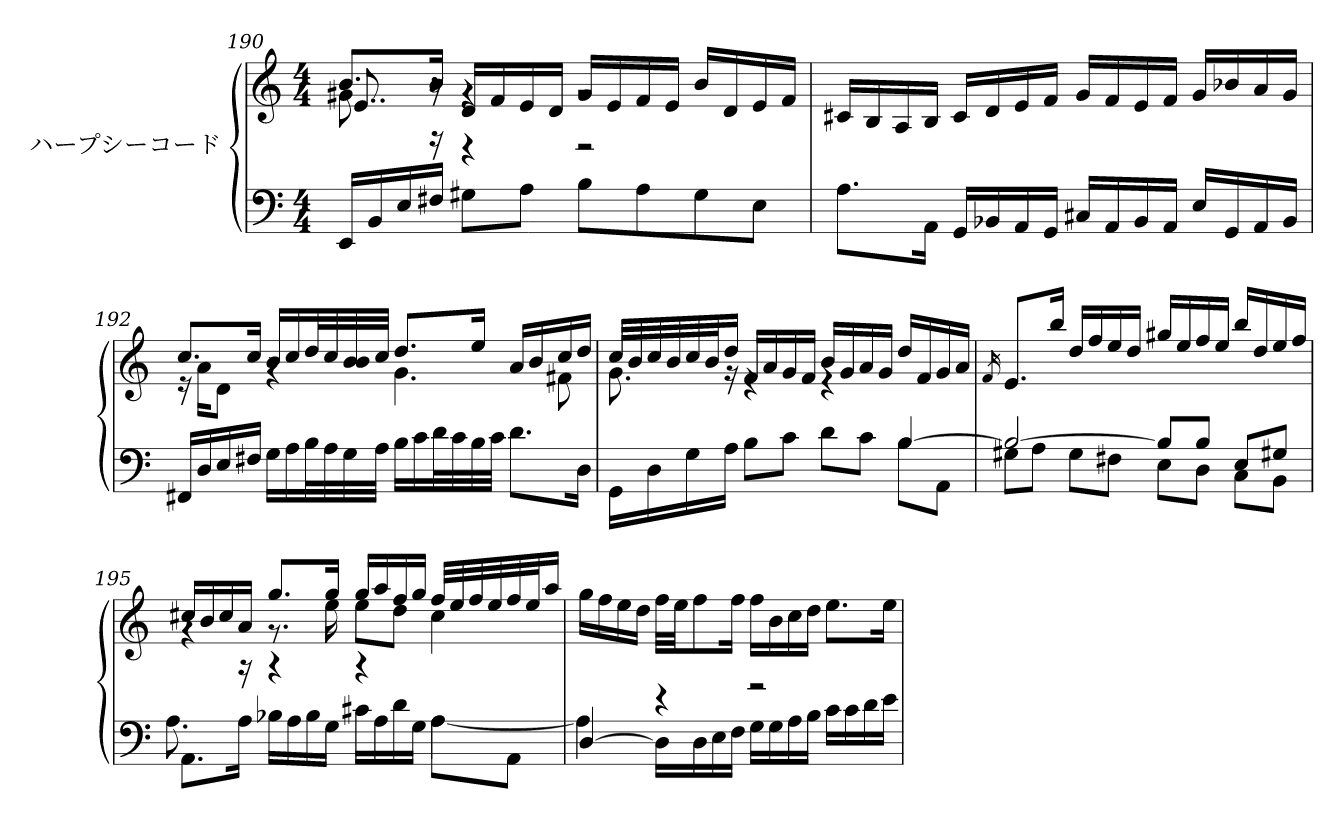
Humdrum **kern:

**kern	**kern
*part1	*part1
*staff2	*staff1
*I"ハープシーコード	*
!!LO:PB:g=z
*clefF4	*clefG2
*k[]	*k[]
*M4/4	*M4/4
=190	=190
*	*^
*	*	*^
16EE/LL	8.b/L	8.g#X\	8.e/
16BB/	.	.	.
16E/	.	.	.
16F#X/JJ	16b/Jk	16r	16rF
8G#X\L	16d/LL	4rg	4rD
.	16f/	.	.
8A\J	16e/	.	.
.	16d/JJ	.	.
8B\L	16g#/LL	2rg	2rD
.	16e/	.	.
8A\	16f/	.	.
.	16e/JJ	.	.
8G#\	16b/LL	.	.
.	16d/	.	.
8E\J	16e/	.	.
.	16f/JJ	.	.
*	*v	*v	*v
=191	=191
8.A\L	16c#X/LL
.	16B/
.	16A/
16AA\Jk	16B/JJ
16GG/LL	16c#/LL
16BB-X/	16d/
16AA/	16e/
16GG/JJ	16f/JJ
16C#X/LL	16g/LL
16AA/	16f/
16BB-/	16e/
16AA/JJ	16f/JJ
16E/LL	16g/LL
16GG/	16b-X/
16AA/	16a/
16BB-/JJ	16g/JJ
!!LO:LB:g=z
=192	=192
*	*^
16FF#X/LL	8.cc/L	16r
16D/	.	16a\KL
16E/	.	8d\J
16F#X/JJ	16cc/Jk	.
16G\LL	16b/LL	4rg
16A\	16cc/	.
32B\L	32dd/L	.
32A\	32cc/	.
32G\	32b/ 32b/	.
32A\JJJ	32cc/JJJ	.
16B\LL	8.dd/L	4.g\
16c\	.	.
32d\L	.	.
32c\	.	.
32B\	16ee/Jk	.
32c\JJJ	.	.
8.d\L	16a/LL	.
.	16b/	.
.	16cc/	8f#X\
16D\Jk	16dd/JJ	.
=193	=193	=193
*^	*	*
2.ryy	16GG\LL	32cc/LLL	8.g\
.	.	32b/	.
.	16D\	32cc/	.
.	.	32b/	.
.	16G\	32cc/	.
.	.	32b/J	.
.	16A\JJ	16dd/JJ	16rg
.	8B\L	16f/LL	4re
.	.	16a/	.
.	8c\J	16g/	.
.	.	16f/JJ	.
.	8d\L	16b/LL	4re
.	.	16g/	.
.	8c\J	16a/	.
.	.	16g/JJ	.
[4B/	8B\L	16dd/LL	4ryy
.	.	16f/	.
.	8AA\J	16g/	.
.	.	16a/JJ	.
*	*	*v	*v
!!LO:LB:g=z
=194	=194	=194
.	.	16qf/
2B/_	8G#X\L	8.e/L
.	8A\J	.
.	.	16bb/Jk
.	8G#\L	16dd/LL
.	.	16ff/
.	8F#X\J	16ee/
.	.	16dd/JJ
8B/L]	8E\L	16gg#X/LL
.	.	16ee/
8B/J	8D\J	16ff/
.	.	16ee/JJ
8E/L	8C\L	16bb/LL
.	.	16dd/
8G#X/J	8BB\J	16ee/
.	.	16ff/JJ
=195	=195	=195
*	*	*^
8.AA\L	8.A\	16cc#X/LL	4rg
.	.	16b/	.
.	.	16cc#/	.
16A\Jk	16rdd	16a/JJ	.
16B-X\LL	4rdd	8.gg/L	8.rg
16A\	.	.	.
16B-\	.	.	.
16G\JJ	.	16gg/Jk	16ee\
16c#X\LL	4rdd	16gg/LL	8ee\L
16A\	.	16aa/	.
16d\	.	16ff/	8dd\J
16G\JJ	.	16gg/JJ	.
8A\L	[4A\	32ff/LLL	4cc#\
.	.	32ee/	.
.	.	32ff/	.
.	.	32ee/	.
8AA\J	.	32ff/	.
.	.	32ee/J	.
.	.	16aa/JJ	.
*	*	*v	*v
!!LO:LB:g=z
=196	=196	=196
[4D/	4A\]	16gg\LL
.	.	16ff\
.	.	16ee\
.	.	16dd\JJ
16D\LL]	4re	32ff\LLL
.	.	32ee\JJ
16D\	.	8ff\
16E\	.	.
16F\JJ	.	16ff\Jk
16G\LL	2rg	16ff\LL
16G\	.	16b\
16A\	.	16cc\
16B\JJ	.	16dd\JJ
16c\LL	.	8.ee\L
16c\	.	.
16d\	.	.
16e\JJ	.	16ee\Jk
*v	*v	*
=	=
*-	*-
